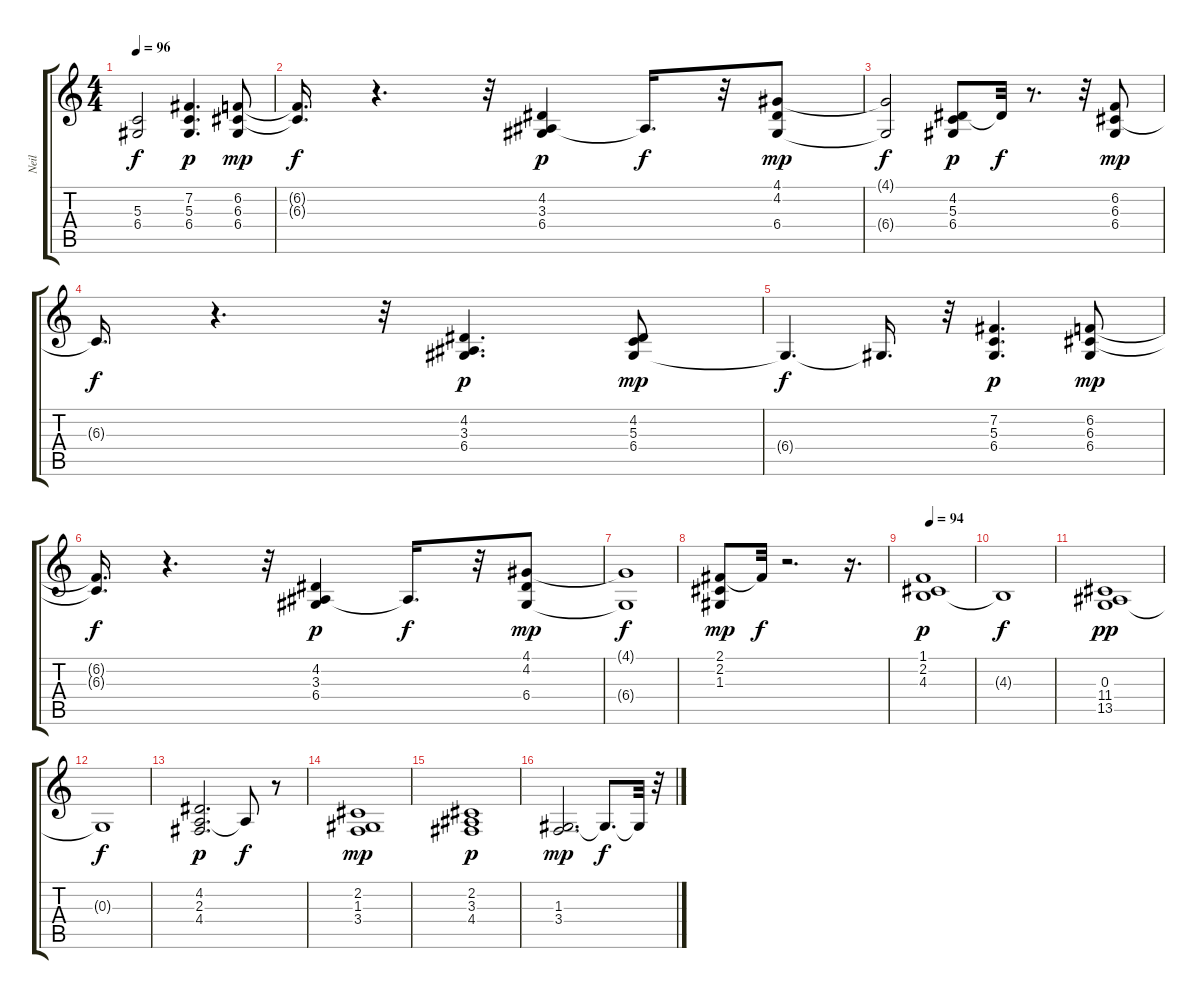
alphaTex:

\track ("Neil" "Neil") {instrument stringensemble1}
\staff {score tabs}
\tuning (E4 B3 G3 D3 A2 E2) {hide}
\ts (4 4)
\tempo 96
\clef g2
\ks c
(5.3{t} 6.4{t}).2{dy f} (7.2 5.3 6.4).4{d dy p} (6.2 6.3 6.4).8{dy mp} |
(6.2{t} 6.3{t}).16{d dy f} r.4{d} r.32 (4.2 3.3 6.4).4{dy p} 3.3{t}.16{d dy f} r.32 (4.1 4.2 6.4).8{dy mp} |
(4.1{t} 6.4{t}).2{dy f} (4.2 5.3 6.4).8{dy p} 4.2{t}.32{dy f} r.8{d} r.32 (6.2 6.3 6.4).8{dy mp} |
6.3{t}.16{d dy f} r.4{d} r.32 (4.2 3.3 6.4).4{d dy p} (4.2 5.3 6.4).8{dy mp} |
6.4{t}.4{d dy f} 6.4{t}.16{d} r.32 (7.2 5.3 6.4).4{d dy p} (6.2 6.3 6.4).8{dy mp} |
(6.2{t} 6.3{t}).16{d dy f} r.4{d} r.32 (4.2 3.3 6.4).4{dy p} 3.3{t}.16{d dy f} r.32 (4.1 4.2 6.4).8{dy mp} |
(4.1{t} 6.4{t}).1{dy f} |
(2.1 2.2 1.3).8{dy mp} 2.1{t}.32{dy f} r.2{d} r.16{d} |
\tempo 94
(1.1 2.2 4.3).1{dy p} |
4.3{t}.1{dy f} |
(0.3 11.4 13.5).1{dy pp} |
0.3{t}.1{dy f} |
(4.2 2.3 4.4).2{d dy p} 2.3{t}.8{dy f} r.8 |
(2.2 1.3 3.4).1{dy mp} |
(2.2 3.3 4.4).1{dy p} |
(1.3 3.4).2{d dy mp} 1.3{t}.8{d dy f} 1.3{t}.32 r.32
